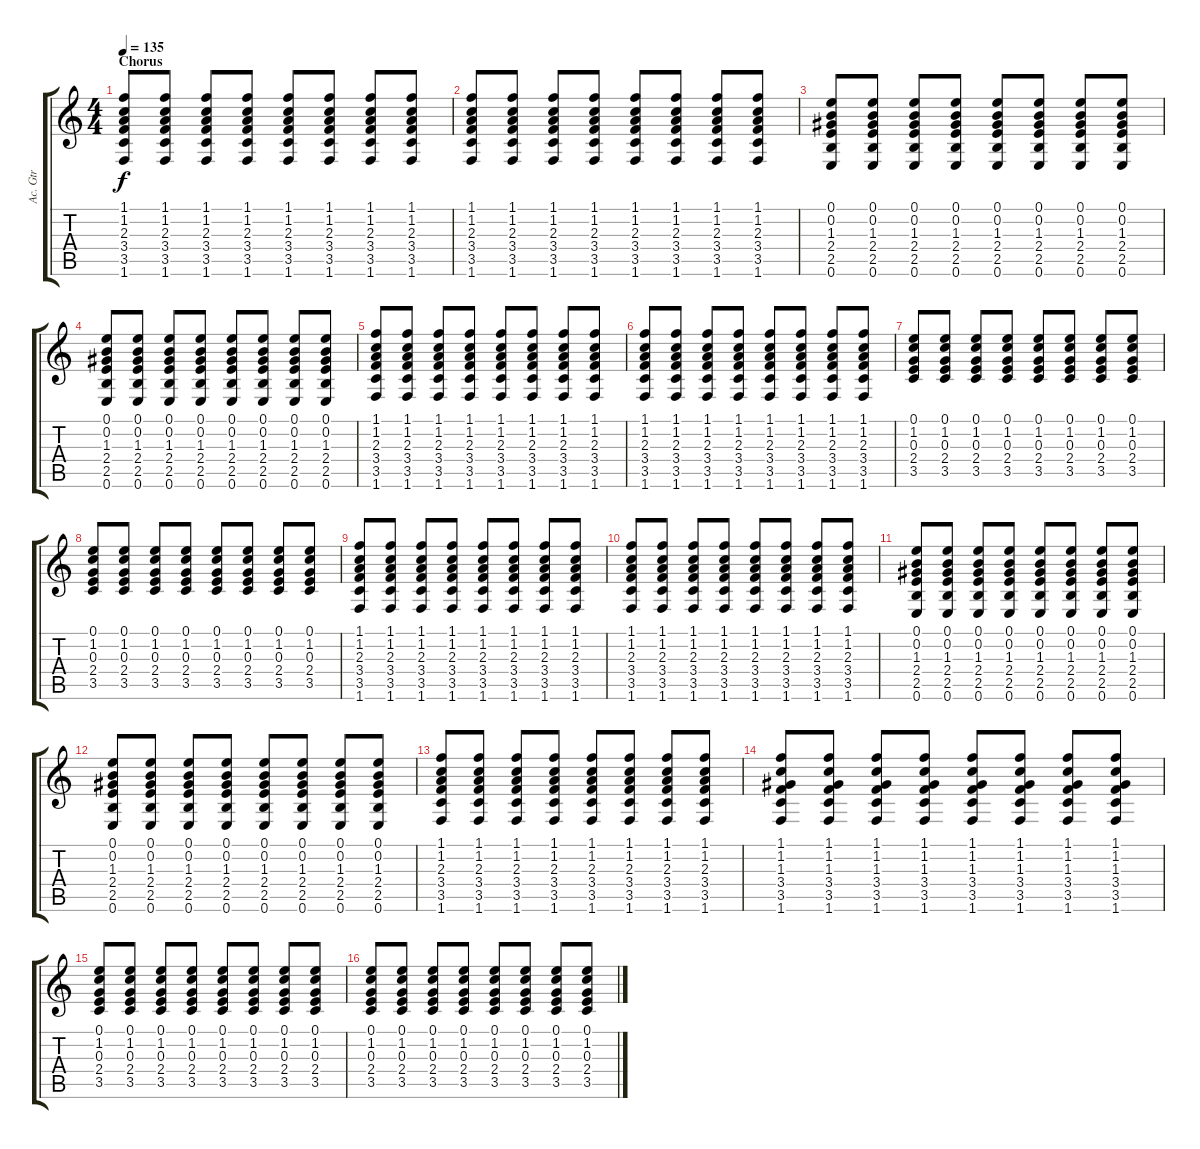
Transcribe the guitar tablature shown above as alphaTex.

\track ("Ac. Gtr" "Ac. Gtr") {instrument acousticguitarsteel}
\staff {score tabs}
\tuning (E4 B3 G3 D3 A2 E2) {hide}
\ts (4 4)
\section ("" "Chorus")
\tempo 135
\clef g2
\ks c
(1.1 1.2 2.3 3.4 3.5 1.6).8{dy f} (1.1 1.2 2.3 3.4 3.5 1.6).8 (1.1 1.2 2.3 3.4 3.5 1.6).8 (1.1 1.2 2.3 3.4 3.5 1.6).8 (1.1 1.2 2.3 3.4 3.5 1.6).8 (1.1 1.2 2.3 3.4 3.5 1.6).8 (1.1 1.2 2.3 3.4 3.5 1.6).8 (1.1 1.2 2.3 3.4 3.5 1.6).8 |
(1.1 1.2 2.3 3.4 3.5 1.6).8 (1.1 1.2 2.3 3.4 3.5 1.6).8 (1.1 1.2 2.3 3.4 3.5 1.6).8 (1.1 1.2 2.3 3.4 3.5 1.6).8 (1.1 1.2 2.3 3.4 3.5 1.6).8 (1.1 1.2 2.3 3.4 3.5 1.6).8 (1.1 1.2 2.3 3.4 3.5 1.6).8 (1.1 1.2 2.3 3.4 3.5 1.6).8 |
(0.1 0.2 1.3 2.4 2.5 0.6).8 (0.1 0.2 1.3 2.4 2.5 0.6).8 (0.1 0.2 1.3 2.4 2.5 0.6).8 (0.1 0.2 1.3 2.4 2.5 0.6).8 (0.1 0.2 1.3 2.4 2.5 0.6).8 (0.1 0.2 1.3 2.4 2.5 0.6).8 (0.1 0.2 1.3 2.4 2.5 0.6).8 (0.1 0.2 1.3 2.4 2.5 0.6).8 |
(0.1 0.2 1.3 2.4 2.5 0.6).8 (0.1 0.2 1.3 2.4 2.5 0.6).8 (0.1 0.2 1.3 2.4 2.5 0.6).8 (0.1 0.2 1.3 2.4 2.5 0.6).8 (0.1 0.2 1.3 2.4 2.5 0.6).8 (0.1 0.2 1.3 2.4 2.5 0.6).8 (0.1 0.2 1.3 2.4 2.5 0.6).8 (0.1 0.2 1.3 2.4 2.5 0.6).8 |
(1.1 1.2 2.3 3.4 3.5 1.6).8 (1.1 1.2 2.3 3.4 3.5 1.6).8 (1.1 1.2 2.3 3.4 3.5 1.6).8 (1.1 1.2 2.3 3.4 3.5 1.6).8 (1.1 1.2 2.3 3.4 3.5 1.6).8 (1.1 1.2 2.3 3.4 3.5 1.6).8 (1.1 1.2 2.3 3.4 3.5 1.6).8 (1.1 1.2 2.3 3.4 3.5 1.6).8 |
(1.1 1.2 2.3 3.4 3.5 1.6).8 (1.1 1.2 2.3 3.4 3.5 1.6).8 (1.1 1.2 2.3 3.4 3.5 1.6).8 (1.1 1.2 2.3 3.4 3.5 1.6).8 (1.1 1.2 2.3 3.4 3.5 1.6).8 (1.1 1.2 2.3 3.4 3.5 1.6).8 (1.1 1.2 2.3 3.4 3.5 1.6).8 (1.1 1.2 2.3 3.4 3.5 1.6).8 |
(0.1 1.2 0.3 2.4 3.5).8 (0.1 1.2 0.3 2.4 3.5).8 (0.1 1.2 0.3 2.4 3.5).8 (0.1 1.2 0.3 2.4 3.5).8 (0.1 1.2 0.3 2.4 3.5).8 (0.1 1.2 0.3 2.4 3.5).8 (0.1 1.2 0.3 2.4 3.5).8 (0.1 1.2 0.3 2.4 3.5).8 |
(0.1 1.2 0.3 2.4 3.5).8 (0.1 1.2 0.3 2.4 3.5).8 (0.1 1.2 0.3 2.4 3.5).8 (0.1 1.2 0.3 2.4 3.5).8 (0.1 1.2 0.3 2.4 3.5).8 (0.1 1.2 0.3 2.4 3.5).8 (0.1 1.2 0.3 2.4 3.5).8 (0.1 1.2 0.3 2.4 3.5).8 |
(1.1 1.2 2.3 3.4 3.5 1.6).8 (1.1 1.2 2.3 3.4 3.5 1.6).8 (1.1 1.2 2.3 3.4 3.5 1.6).8 (1.1 1.2 2.3 3.4 3.5 1.6).8 (1.1 1.2 2.3 3.4 3.5 1.6).8 (1.1 1.2 2.3 3.4 3.5 1.6).8 (1.1 1.2 2.3 3.4 3.5 1.6).8 (1.1 1.2 2.3 3.4 3.5 1.6).8 |
(1.1 1.2 2.3 3.4 3.5 1.6).8 (1.1 1.2 2.3 3.4 3.5 1.6).8 (1.1 1.2 2.3 3.4 3.5 1.6).8 (1.1 1.2 2.3 3.4 3.5 1.6).8 (1.1 1.2 2.3 3.4 3.5 1.6).8 (1.1 1.2 2.3 3.4 3.5 1.6).8 (1.1 1.2 2.3 3.4 3.5 1.6).8 (1.1 1.2 2.3 3.4 3.5 1.6).8 |
(0.1 0.2 1.3 2.4 2.5 0.6).8 (0.1 0.2 1.3 2.4 2.5 0.6).8 (0.1 0.2 1.3 2.4 2.5 0.6).8 (0.1 0.2 1.3 2.4 2.5 0.6).8 (0.1 0.2 1.3 2.4 2.5 0.6).8 (0.1 0.2 1.3 2.4 2.5 0.6).8 (0.1 0.2 1.3 2.4 2.5 0.6).8 (0.1 0.2 1.3 2.4 2.5 0.6).8 |
(0.1 0.2 1.3 2.4 2.5 0.6).8 (0.1 0.2 1.3 2.4 2.5 0.6).8 (0.1 0.2 1.3 2.4 2.5 0.6).8 (0.1 0.2 1.3 2.4 2.5 0.6).8 (0.1 0.2 1.3 2.4 2.5 0.6).8 (0.1 0.2 1.3 2.4 2.5 0.6).8 (0.1 0.2 1.3 2.4 2.5 0.6).8 (0.1 0.2 1.3 2.4 2.5 0.6).8 |
(1.1 1.2 2.3 3.4 3.5 1.6).8 (1.1 1.2 2.3 3.4 3.5 1.6).8 (1.1 1.2 2.3 3.4 3.5 1.6).8 (1.1 1.2 2.3 3.4 3.5 1.6).8 (1.1 1.2 2.3 3.4 3.5 1.6).8 (1.1 1.2 2.3 3.4 3.5 1.6).8 (1.1 1.2 2.3 3.4 3.5 1.6).8 (1.1 1.2 2.3 3.4 3.5 1.6).8 |
(1.1 1.2 1.3 3.4 3.5 1.6).8 (1.1 1.2 1.3 3.4 3.5 1.6).8 (1.1 1.2 1.3 3.4 3.5 1.6).8 (1.1 1.2 1.3 3.4 3.5 1.6).8 (1.1 1.2 1.3 3.4 3.5 1.6).8 (1.1 1.2 1.3 3.4 3.5 1.6).8 (1.1 1.2 1.3 3.4 3.5 1.6).8 (1.1 1.2 1.3 3.4 3.5 1.6).8 |
(0.1 1.2 0.3 2.4 3.5).8 (0.1 1.2 0.3 2.4 3.5).8 (0.1 1.2 0.3 2.4 3.5).8 (0.1 1.2 0.3 2.4 3.5).8 (0.1 1.2 0.3 2.4 3.5).8 (0.1 1.2 0.3 2.4 3.5).8 (0.1 1.2 0.3 2.4 3.5).8 (0.1 1.2 0.3 2.4 3.5).8 |
(0.1 1.2 0.3 2.4 3.5).8 (0.1 1.2 0.3 2.4 3.5).8 (0.1 1.2 0.3 2.4 3.5).8 (0.1 1.2 0.3 2.4 3.5).8 (0.1 1.2 0.3 2.4 3.5).8 (0.1 1.2 0.3 2.4 3.5).8 (0.1 1.2 0.3 2.4 3.5).8 (0.1 1.2 0.3 2.4 3.5).8
